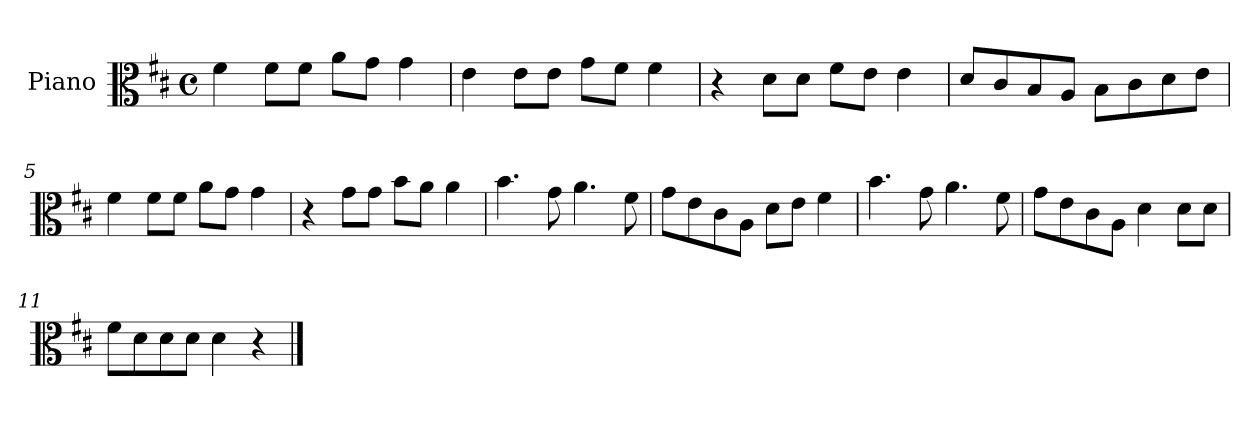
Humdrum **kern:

**kern
*part1
*staff1
*I"Piano
*I'Pno
*clefC3
*k[f#c#]
*D:
*M4/4
*met(c)
=1
4f#\
8f#\L
8f#\J
8a\L
8g\J
4g\
=2
4e\
8e\L
8e\J
8g\L
8f#\J
4f#\
=3
4r
8d\L
8d\J
8f#\L
8e\J
4e\
=4
8d/L
8c#/
8B/
8A/J
8B\L
8c#\
8d\
8e\J
=5
4f#\
8f#\L
8f#\J
8a\L
8g\J
4g\
=6
4r
8g\L
8g\J
8b\L
8a\J
4a\
=7
4.b\
8g\
4.a\
8f#\
=8
8g\L
8e\
8c#\
8A\J
8d\L
8e\J
4f#\
=9
4.b\
8g\
4.a\
8f#\
=10
8g\L
8e\
8c#\
8A\J
4d\
8d\L
8d\J
=11
8f#\L
8d\
8d\
8d\J
4d\
4r
==
*-
